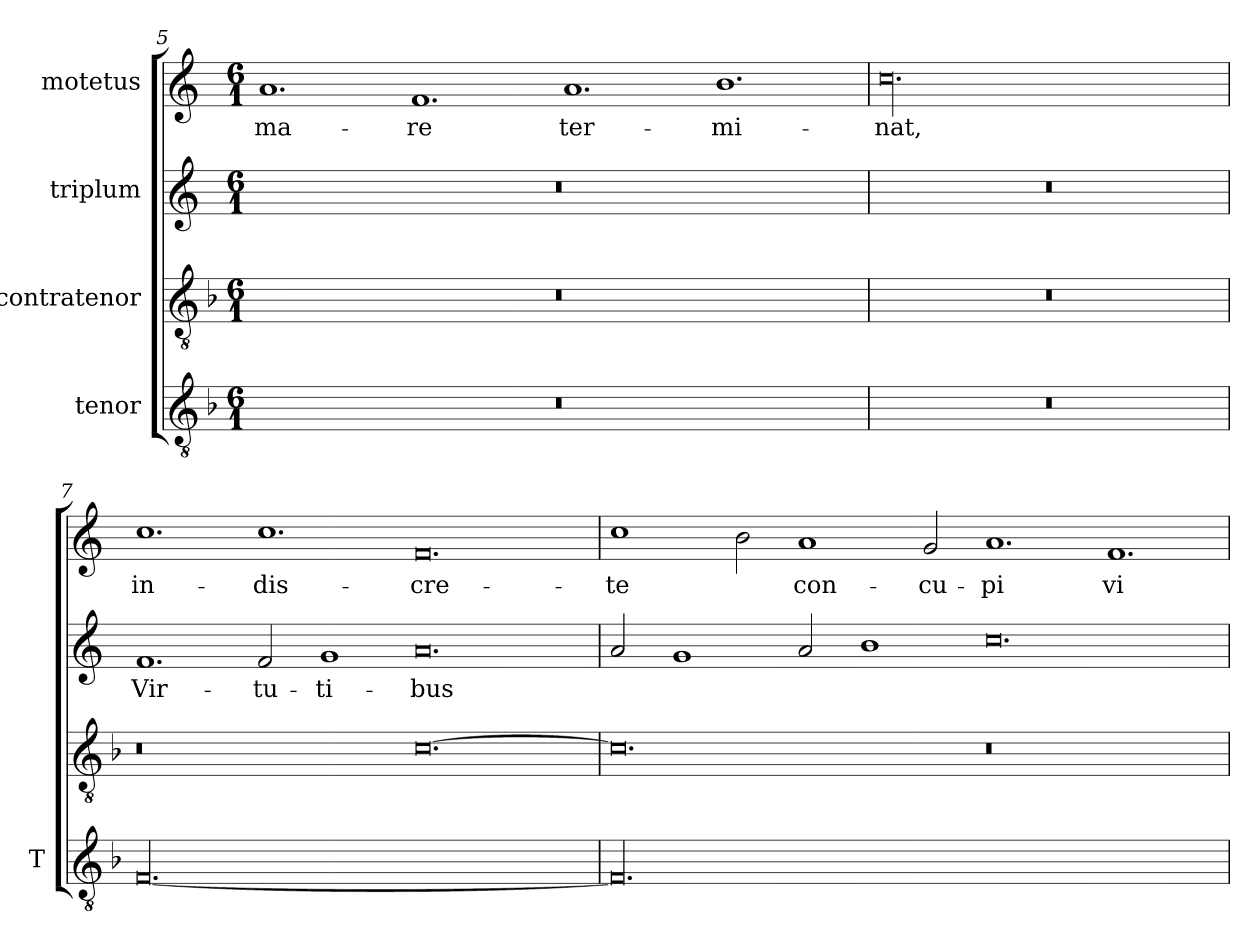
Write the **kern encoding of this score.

**kern	**kern	**kern	**text	**kern	**text
*part4	*part3	*part2	*part2	*part1	*part1
*staff4	*staff3	*staff2	*staff2	*staff1	*staff1
*I"tenor	*I"contratenor	*I"triplum	*	*I"motetus	*
*I'T	*	*	*	*	*
!!LO:LB:g=z
*clefGv2	*clefGv2	*clefG2	*	*clefG2	*
*k[b-]	*k[b-]	*k[]	*	*k[]	*
*F:	*F:	*C:	*	*C:	*
*M6/1	*M6/1	*M6/1	*	*M6/1	*
=5	=5	=5	=5	=5	=5
00.r	00.r	00.r	.	1.a/	ma-
.	.	.	.	1.f/	-re
.	.	.	.	1.a/	ter-
.	.	.	.	1.b\	-mi-
=6	=6	=6	=6	=6	=6
00.r	00.r	00.r	.	00.cc\	-nat,
=7	=7	=7	=7	=7	=7
[00.F/	0.r	1.f/	Vir-	1.cc\	in-
.	.	2f/	-tu-	1.cc\	-dis-
.	.	1g/	-ti-	.	.
.	[0.c\	0.a/	-bus	0.f/	-cre-
=8	=8	=8	=8	=8	=8
00.F/]	0.c\]	2a/	.	1cc\	-te
.	.	1g/	.	.	.
.	.	.	.	2b\	.
.	.	2a/	.	1a/	con-
.	.	1b\	.	.	.
.	.	.	.	2g/	-cu-
.	0.r	0.cc\	.	1.a/	-pi
.	.	.	.	1.f/	vi-
=	=	=	=	=	=
*-	*-	*-	*-	*-	*-
